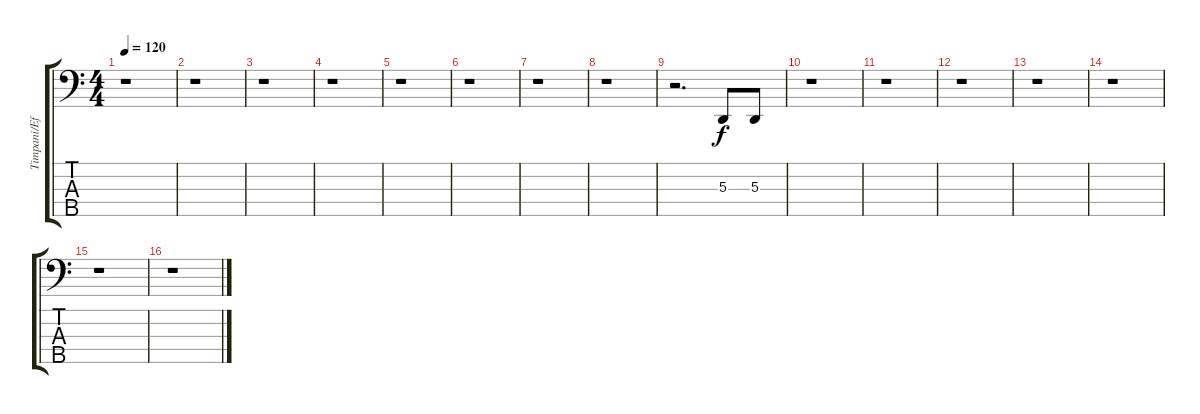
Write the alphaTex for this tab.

\track ("Timpani/Effects - Carl Palmer" "Timpani/Ef") {instrument timpani}
\staff {score tabs}
\tuning (G2 D2 A1 E1 B0) {hide}
\ts (4 4)
\tempo 120
\clef f4
\ks c
r.1{dy f instrument timpani} |
r.1 |
r.1 |
r.1 |
r.1 |
r.1 |
r.1 |
r.1 |
r.2{d} 5.3.8{instrument gunshot} 5.3.8 |
r.1 |
r.1 |
r.1 |
r.1 |
r.1 |
r.1 |
r.1
